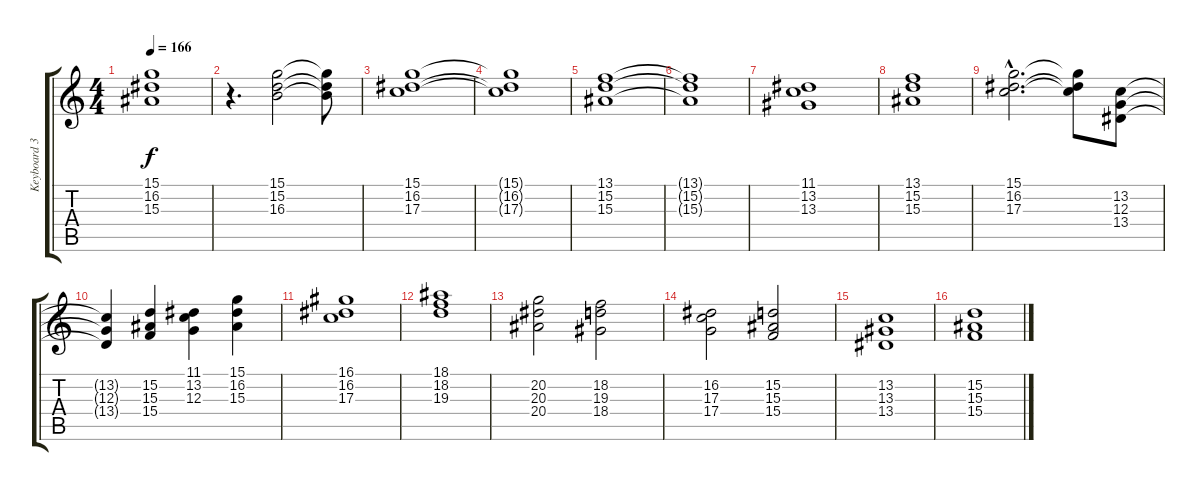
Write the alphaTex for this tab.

\track ("Keyboard 3" "Keyboard 3") {instrument rockorgan}
\staff {score tabs}
\tuning (E4 B3 G3 D3 A2 E2) {hide}
\ts (4 4)
\tempo 166
\clef g2
\ks c
(15.1 16.2 15.3).1{dy f} |
r.4{d} (15.1 15.2 16.3).2 (15.1{t} 15.2{t} 16.3{t}).8 |
(15.1 16.2 17.3).1 |
(15.1{t} 16.2{t} 17.3{t}).1 |
(13.1 15.2 15.3).1 |
(13.1{t} 15.2{t} 15.3{t}).1 |
(11.1 13.2 13.3).1 |
(13.1 15.2 15.3).1 |
(15.1{hac} 16.2{hac} 17.3{hac}).2{d} (15.1{t} 16.2{t} 17.3{t}).8 (13.2 12.3 13.4).8 |
(13.2{t} 12.3{t} 13.4{t}).4 (15.2 15.3 15.4).4 (11.1 13.2 12.3).4 (15.1 16.2 15.3).4 |
(16.1 16.2 17.3).1 |
(18.1 18.2 19.3).1 |
(20.2 20.3 20.4).2 (18.2 19.3 18.4).2 |
(16.2 17.3 17.4).2 (15.2 15.3 15.4).2 |
(13.2 13.3 13.4).1 |
(15.2 15.3 15.4).1
